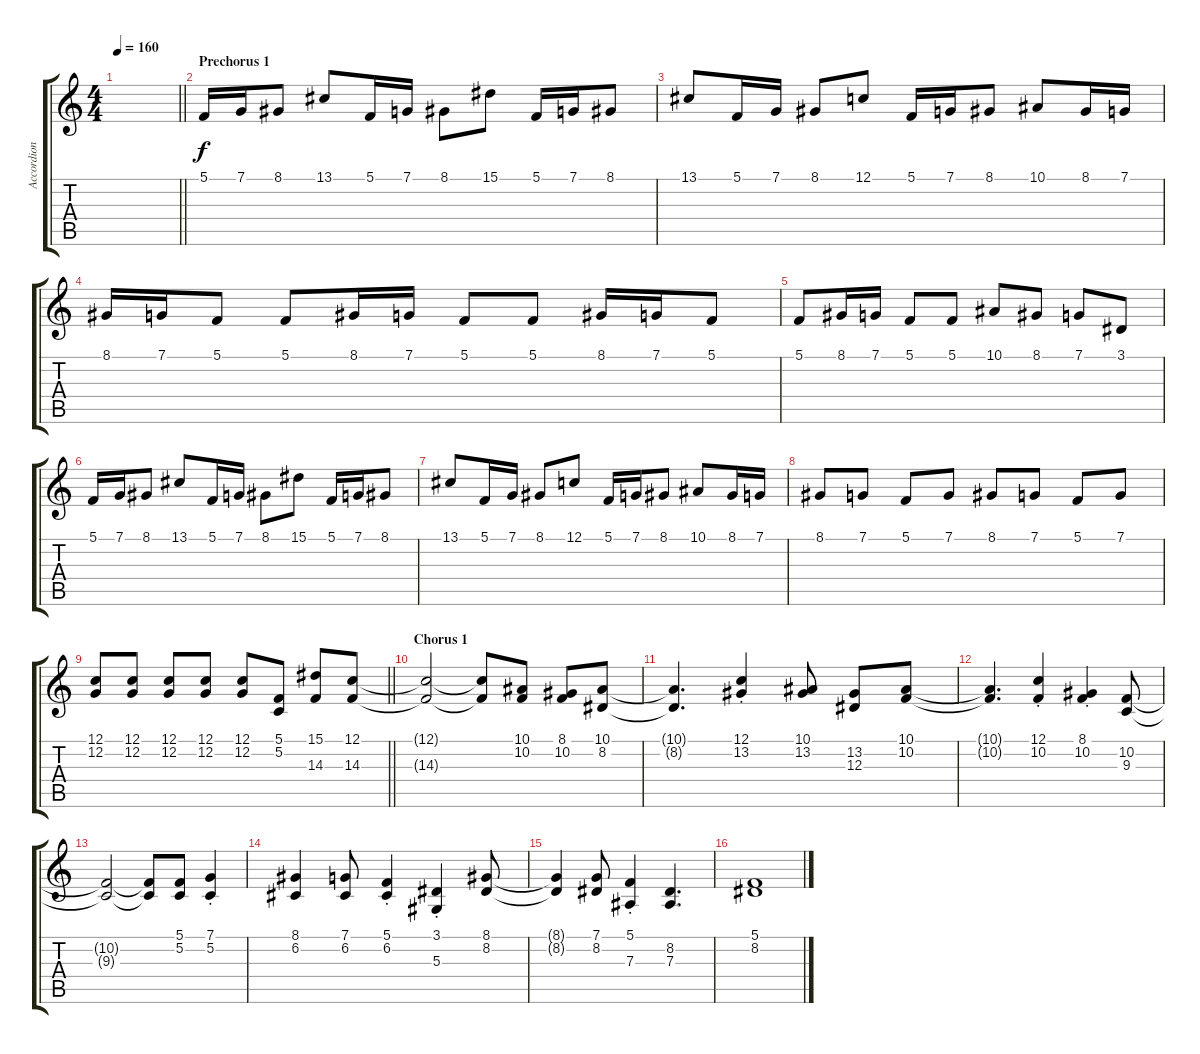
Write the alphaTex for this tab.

\track ("Accordion" "Accordion") {instrument accordion}
\staff {score tabs}
\tuning (C4 G3 Eb3 Bb2 F2 C2) {hide}
\ts (4 4)
\tempo 160
\clef g2
\barLineRight lightlight
\ks c
|
\section ("" "Prechorus 1")
5.1.16 7.1.16 8.1.8 13.1.8 5.1.16 7.1.16 8.1.8 15.1.8 5.1.16 7.1.16 8.1.8 |
13.1.8 5.1.16 7.1.16 8.1.8 12.1.8 5.1.16 7.1.16 8.1.8 10.1.8 8.1.16 7.1.16 |
8.1.16 7.1.16 5.1.8 5.1.8 8.1.16 7.1.16 5.1.8 5.1.8 8.1.16 7.1.16 5.1.8 |
5.1.8 8.1.16 7.1.16 5.1.8 5.1.8 10.1.8 8.1.8 7.1.8 3.1.8 |
5.1.16 7.1.16 8.1.8 13.1.8 5.1.16 7.1.16 8.1.8 15.1.8 5.1.16 7.1.16 8.1.8 |
13.1.8 5.1.16 7.1.16 8.1.8 12.1.8 5.1.16 7.1.16 8.1.8 10.1.8 8.1.16 7.1.16 |
8.1.8 7.1.8 5.1.8 7.1.8 8.1.8 7.1.8 5.1.8 7.1.8 |
\barLineRight lightlight
(12.1 12.2).8 (12.1 12.2).8 (12.1 12.2).8 (12.1 12.2).8 (12.1 12.2).8 (5.1 5.2).8 (15.1 14.3).8 (12.1 14.3).8 |
\section ("" "Chorus 1")
(12.1{t} 14.3{t}).2 (12.1{t} 14.3{t}).8 (10.1 10.2).8 (8.1 10.2).8 (10.1 8.2).8 |
(10.1{t} 8.2{t}).4{d} (12.1{st} 13.2{st}).4 (10.1 13.2).8 (13.2 12.3).8 (10.1 10.2).8 |
(10.1{t} 10.2{t}).4{d} (12.1{st} 10.2{st}).4 (8.1{st} 10.2{st}).4 (10.2 9.3).8 |
(10.2{t} 9.3{t}).2 (10.2{t} 9.3{t}).8 (5.1 5.2).8 (7.1{st} 5.2{st}).4 |
(8.1 6.2).4 (7.1 6.2).8 (5.1{st} 6.2{st}).4 (3.1{st} 5.3{st}).4 (8.1 8.2).8 |
(8.1{t} 8.2{t}).4 (7.1 8.2).8 (5.1{st} 7.3{st}).4 (8.2 7.3).4{d} |
(5.1 8.2).1
